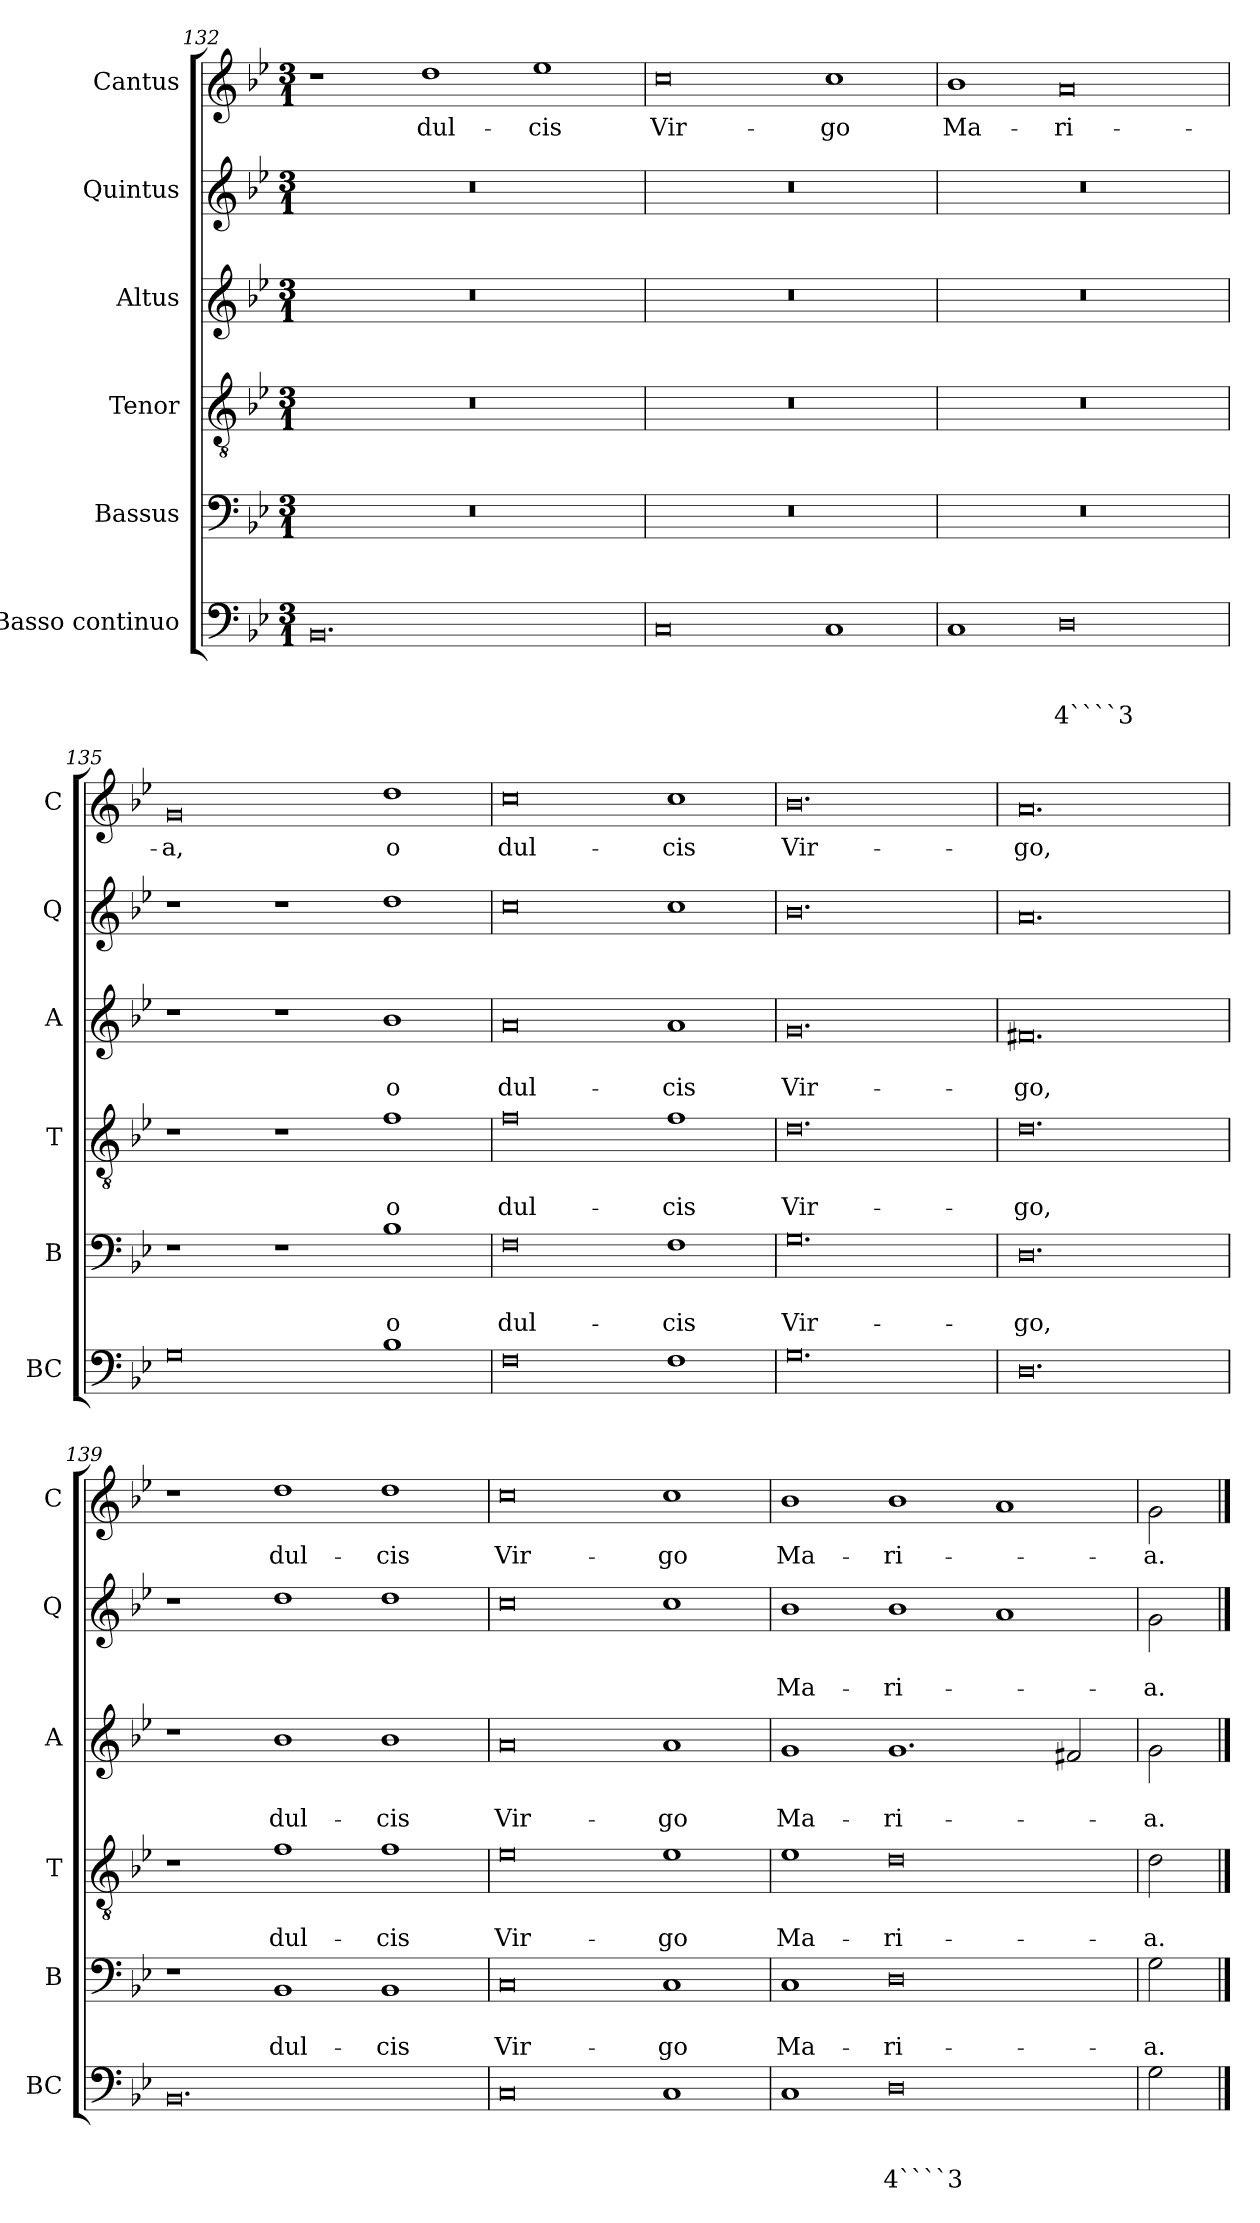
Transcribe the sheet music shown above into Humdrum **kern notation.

**kern	**text	**text	**text	**kern	**text	**text	**kern	**text	**text	**kern	**text	**text	**kern	**text	**text	**kern	**text
*part6	*part6	*part6	*part6	*part5	*part5	*part5	*part4	*part4	*part4	*part3	*part3	*part3	*part2	*part2	*part2	*part1	*part1
*staff6	*staff6	*staff6	*staff6	*staff5	*staff5	*staff5	*staff4	*staff4	*staff4	*staff3	*staff3	*staff3	*staff2	*staff2	*staff2	*staff1	*staff1
*I"Basso continuo	*	*	*	*I"Bassus	*	*	*I"Tenor	*	*	*I"Altus	*	*	*I"Quintus	*	*	*I"Cantus	*
*I'BC	*	*	*	*I'B	*	*	*I'T	*	*	*I'A	*	*	*I'Q	*	*	*I'C	*
*clefF4	*	*	*	*clefF4	*	*	*clefGv2	*	*	*clefG2	*	*	*clefG2	*	*	*clefG2	*
*k[b-e-]	*	*	*	*k[b-e-]	*	*	*k[b-e-]	*	*	*k[b-e-]	*	*	*k[b-e-]	*	*	*k[b-e-]	*
*B-:	*	*	*	*B-:	*	*	*B-:	*	*	*B-:	*	*	*B-:	*	*	*B-:	*
*M3/1	*	*	*	*M3/1	*	*	*M3/1	*	*	*M3/1	*	*	*M3/1	*	*	*M3/1	*
=132	=132	=132	=132	=132	=132	=132	=132	=132	=132	=132	=132	=132	=132	=132	=132	=132	=132
0.BB-	.	.	.	0.r	.	.	0.r	.	.	0.r	.	.	0.r	.	.	1r	.
!	!	!	!	!	!	!	!	!	!	!	!	!	!	!	!	!	!LO:LY:b
.	.	.	.	.	.	.	.	.	.	.	.	.	.	.	.	1dd	dul-
!	!	!	!	!	!	!	!	!	!	!	!	!	!	!	!	!	!LO:LY:b
.	.	.	.	.	.	.	.	.	.	.	.	.	.	.	.	1ee-	-cis
=133	=133	=133	=133	=133	=133	=133	=133	=133	=133	=133	=133	=133	=133	=133	=133	=133	=133
!	!	!	!	!	!	!	!	!	!	!	!	!	!	!	!	!	!LO:LY:b
0C	.	.	.	0.r	.	.	0.r	.	.	0.r	.	.	0.r	.	.	0cc	Vir-
!	!	!	!	!	!	!	!	!	!	!	!	!	!	!	!	!	!LO:LY:b
1C	.	.	.	.	.	.	.	.	.	.	.	.	.	.	.	1cc	-go
!!LO:LB:g=z
=134	=134	=134	=134	=134	=134	=134	=134	=134	=134	=134	=134	=134	=134	=134	=134	=134	=134
!	!	!	!	!	!	!	!	!	!	!	!	!	!	!	!	!	!LO:LY:b
1C	.	.	.	0.r	.	.	0.r	.	.	0.r	.	.	0.r	.	.	1b-	Ma-
!	!	!	!LO:LY:b	!	!	!	!	!	!	!	!	!	!	!	!	!	!LO:LY:b
0D	.	.	4````3	.	.	.	.	.	.	.	.	.	.	.	.	0a	-ri-
=135	=135	=135	=135	=135	=135	=135	=135	=135	=135	=135	=135	=135	=135	=135	=135	=135	=135
!	!	!	!	!	!	!	!	!	!	!	!	!	!	!	!	!	!LO:LY:b
0G	.	.	.	1r	.	.	1r	.	.	1r	.	.	1r	.	.	0g	-a,
.	.	.	.	1r	.	.	1r	.	.	1r	.	.	1r	.	.	.	.
!	!	!	!	!	!	!LO:LY:b	!	!	!LO:LY:b	!	!	!LO:LY:b	!	!	!	!	!LO:LY:b
1B-	.	.	.	1B-	.	o	1f	.	o	1b-	.	o	1dd	.	.	1dd	o
=136	=136	=136	=136	=136	=136	=136	=136	=136	=136	=136	=136	=136	=136	=136	=136	=136	=136
!	!	!	!	!	!	!LO:LY:b	!	!	!LO:LY:b	!	!	!LO:LY:b	!	!	!	!	!LO:LY:b
0F	.	.	.	0F	.	dul-	0f	.	dul-	0a	.	dul-	0cc	.	.	0cc	dul-
!	!	!	!	!	!	!LO:LY:b	!	!	!LO:LY:b	!	!	!LO:LY:b	!	!	!	!	!LO:LY:b
1F	.	.	.	1F	.	-cis	1f	.	-cis	1a	.	-cis	1cc	.	.	1cc	-cis
=137	=137	=137	=137	=137	=137	=137	=137	=137	=137	=137	=137	=137	=137	=137	=137	=137	=137
!	!	!	!	!	!	!LO:LY:b	!	!	!LO:LY:b	!	!	!LO:LY:b	!	!	!	!	!LO:LY:b
0.G	.	.	.	0.G	.	Vir-	0.d	.	Vir-	0.g	.	Vir-	0.b-	.	.	0.b-	Vir-
=138	=138	=138	=138	=138	=138	=138	=138	=138	=138	=138	=138	=138	=138	=138	=138	=138	=138
!	!	!	!	!	!	!LO:LY:b	!	!	!LO:LY:b	!	!	!LO:LY:b	!	!	!	!	!LO:LY:b
0.D	.	.	.	0.D	.	-go,	0.d	.	-go,	0.f#X	.	-go,	0.a	.	.	0.a	-go,
=139	=139	=139	=139	=139	=139	=139	=139	=139	=139	=139	=139	=139	=139	=139	=139	=139	=139
0.BB-	.	.	.	1r	.	.	1r	.	.	1r	.	.	1r	.	.	1r	.
!	!	!	!	!	!	!LO:LY:b	!	!	!LO:LY:b	!	!	!LO:LY:b	!	!	!	!	!LO:LY:b
.	.	.	.	1BB-	.	dul-	1f	.	dul-	1b-	.	dul-	1dd	.	.	1dd	dul-
!	!	!	!	!	!	!LO:LY:b	!	!	!LO:LY:b	!	!	!LO:LY:b	!	!	!	!	!LO:LY:b
.	.	.	.	1BB-	.	-cis	1f	.	-cis	1b-	.	-cis	1dd	.	.	1dd	-cis
=140	=140	=140	=140	=140	=140	=140	=140	=140	=140	=140	=140	=140	=140	=140	=140	=140	=140
!	!	!	!	!	!	!LO:LY:b	!	!	!LO:LY:b	!	!	!LO:LY:b	!	!	!	!	!LO:LY:b
0C	.	.	.	0C	.	Vir-	0e-	.	Vir-	0a	.	Vir-	0cc	.	.	0cc	Vir-
!	!	!	!	!	!	!LO:LY:b	!	!	!LO:LY:b	!	!	!LO:LY:b	!	!	!	!	!LO:LY:b
1C	.	.	.	1C	.	-go	1e-	.	-go	1a	.	-go	1cc	.	.	1cc	-go
=141	=141	=141	=141	=141	=141	=141	=141	=141	=141	=141	=141	=141	=141	=141	=141	=141	=141
!	!	!	!	!	!	!LO:LY:b	!	!	!LO:LY:b	!	!	!LO:LY:b	!	!	!LO:LY:b	!	!LO:LY:b
1C	.	.	.	1C	.	Ma-	1e-	.	Ma-	1g	.	Ma-	1b-	.	Ma-	1b-	Ma-
!	!	!	!LO:LY:b	!	!	!LO:LY:b	!	!	!LO:LY:b	!	!	!LO:LY:b	!	!	!LO:LY:b	!	!LO:LY:b
0D	.	.	4````3	0D	.	-ri-	0d	.	-ri-	1.g	.	-ri-	1b-	.	-ri-	1b-	-ri-
.	.	.	.	.	.	.	.	.	.	.	.	.	1a	.	.	1a	.
.	.	.	.	.	.	.	.	.	.	2f#X/	.	.	.	.	.	.	.
=142	=142	=142	=142	=142	=142	=142	=142	=142	=142	=142	=142	=142	=142	=142	=142	=142	=142
!	!	!	!	!	!	!LO:LY:b	!	!	!LO:LY:b	!	!	!LO:LY:b	!	!	!LO:LY:b	!	!LO:LY:b
2G\	.	.	.	2G\	.	-a.	2d\	.	-a.	2g\	.	-a.	2g\	.	-a.	2g\	-a.
==	==	==	==	==	==	==	==	==	==	==	==	==	==	==	==	==	==
*-	*-	*-	*-	*-	*-	*-	*-	*-	*-	*-	*-	*-	*-	*-	*-	*-	*-
